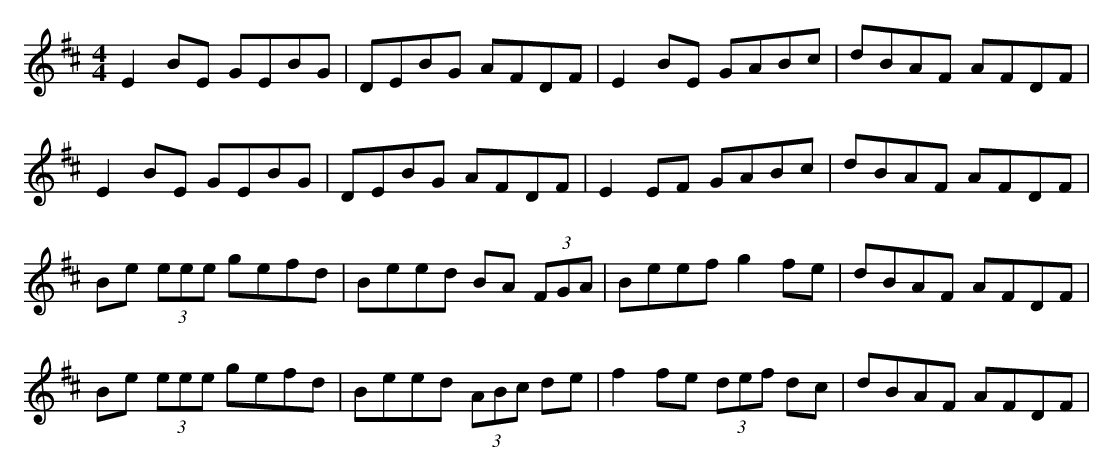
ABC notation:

X:1
M:4/4
K:Edor
E2BE GEBG|DEBG AFDF|E2BE GABc|dBAF AFDF|
E2BE GEBG|DEBG AFDF|E2EF GABc|dBAF AFDF|
Be (3eee gefd|Beed BA (3FGA|Beef g2fe|dBAF AFDF|
Be (3eee gefd|Beed (3ABc de|f2fe (3def dc|dBAF AFDF|
